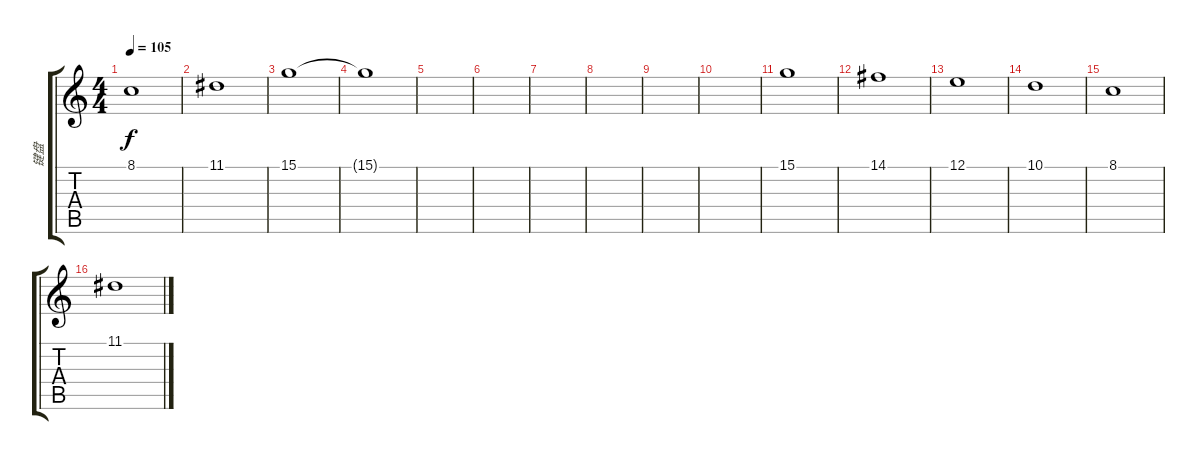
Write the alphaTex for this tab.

\track ("键盘" "键盘") {instrument synthstrings2}
\staff {score tabs}
\tuning (E4 B3 G3 D3 A2 E2) {hide}
\ts (4 4)
\tempo 105
\clef g2
\ks c
8.1.1{dy f} |
11.1.1 |
15.1.1 |
15.1{t}.1 |
|
|
|
|
|
|
15.1.1 |
14.1.1 |
12.1.1 |
10.1.1 |
8.1.1 |
11.1.1
